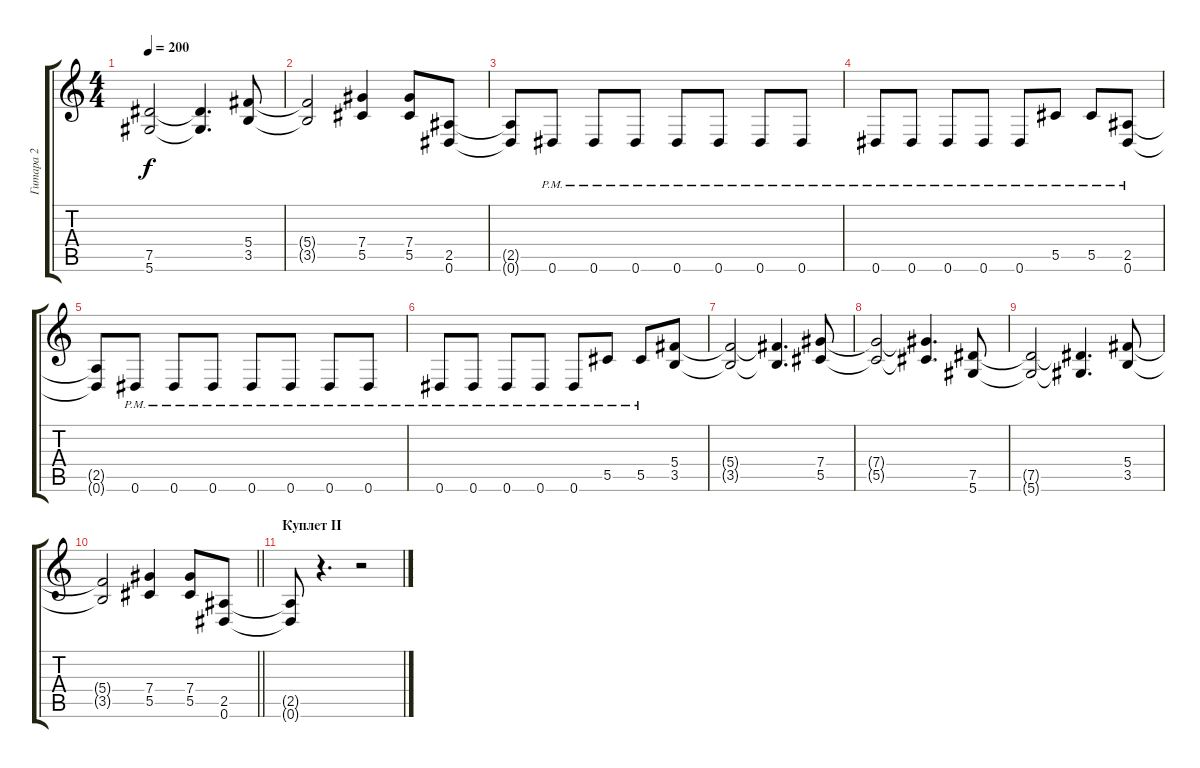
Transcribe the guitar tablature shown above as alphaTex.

\track ("Гитара 2" "Гитара 2") {instrument distortionguitar}
\staff {score tabs}
\tuning (Eb4 Bb3 Gb3 Db3 Ab2 Eb2) {hide}
\ts (4 4)
\tempo 200
\clef g2
\ks c
(7.5{t} 5.6{t}).2{dy f} (7.5{t} 5.6{t}).4{d} (5.4 3.5).8 |
(5.4{t} 3.5{t}).2 (7.4 5.5).4 (7.4 5.5).8 (2.5 0.6).8 |
(2.5{t} 0.6{t}).8 0.6{pm}.8 0.6{pm}.8 0.6{pm}.8 0.6{pm}.8 0.6{pm}.8 0.6{pm}.8 0.6{pm}.8 |
0.6{pm}.8 0.6{pm}.8 0.6{pm}.8 0.6{pm}.8 0.6{pm}.8 5.5{pm}.8 5.5{pm}.8 (2.5 0.6{pm}).8 |
(2.5{t} 0.6{t}).8 0.6{pm}.8 0.6{pm}.8 0.6{pm}.8 0.6{pm}.8 0.6{pm}.8 0.6{pm}.8 0.6{pm}.8 |
0.6{pm}.8 0.6{pm}.8 0.6{pm}.8 0.6{pm}.8 0.6{pm}.8 5.5{pm}.8 5.5{pm}.8 (5.4 3.5).8 |
(5.4{t} 3.5{t}).2 (5.4{t} 3.5{t}).4{d} (7.4 5.5).8 |
(7.4{t} 5.5{t}).2 (7.4{t} 5.5{t}).4{d} (7.5 5.6).8 |
(7.5{t} 5.6{t}).2 (7.5{t} 5.6{t}).4{d} (5.4 3.5).8 |
\barLineRight lightlight
(5.4{t} 3.5{t}).2 (7.4 5.5).4 (7.4 5.5).8 (2.5 0.6).8 |
\section ("" "Куплет II")
(2.5{t} 0.6{t}).8 r.4{d} r.2
